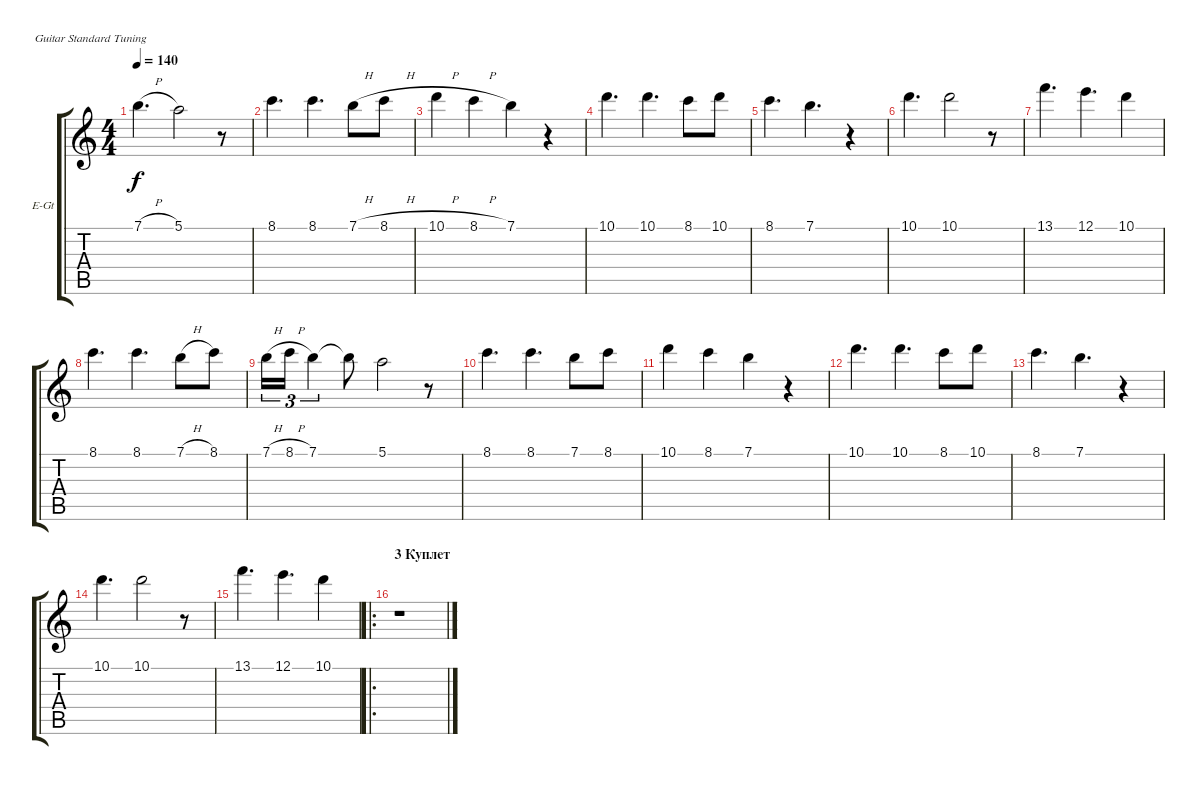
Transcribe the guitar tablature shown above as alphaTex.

\defaultSystemsLayout 4
\bracketExtendMode groupsimilarinstruments
\firstSystemTrackNameOrientation horizontal
\otherSystemsTrackNameOrientation horizontal
\track ("Electric Guitar" "E-Gt") {instrument overdrivenguitar}
\staff {score tabs}
\tuning (E4 B3 G3 D3 A2 E2)
\ts (4 4)
\tempo 140
\clef g2
\ks c
7.1{h}.4{d dy f} 5.1.2 r.8 |
8.1.4{d} 8.1.4{d} 7.1{h}.8 8.1{h}.8 |
10.1{h}.4 8.1{h}.4 7.1.4 r.4 |
10.1.4{d} 10.1.4{d} 8.1.8 10.1.8 |
8.1.4{d} 7.1.4{d} r.4 |
10.1.4{d} 10.1.2 r.8 |
13.1.4{d} 12.1.4{d} 10.1.4 |
8.1.4{d} 8.1.4{d} 7.1{h}.8 8.1.8 |
7.1{h}.16{tu (3 2)} 8.1{h}.16{tu (3 2)} 7.1.4{tu (3 2)} 7.1{t}.8 5.1.2 r.8 |
8.1.4{d} 8.1.4{d} 7.1.8 8.1.8 |
10.1.4 8.1.4 7.1.4 r.4 |
10.1.4{d} 10.1.4{d} 8.1.8 10.1.8 |
8.1.4{d} 7.1.4{d} r.4 |
10.1.4{d} 10.1.2 r.8 |
13.1.4{d} 12.1.4{d} 10.1.4 |
\ro
\section ("" "3 Куплет")
r.1
